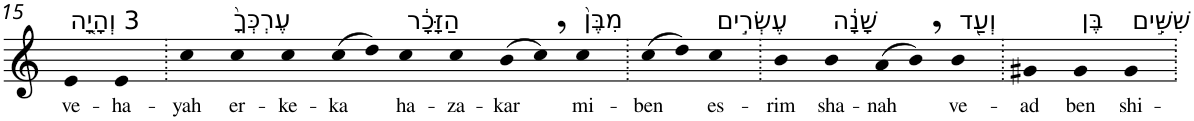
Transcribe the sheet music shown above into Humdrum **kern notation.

**kern	**text
*part1	*part1
*staff1	*staff1
*I"Piano	*
*I'Pno	*
!!LO:PB:g=z
*clefG2	*
*k[]	*
=15	=15
!LO:TX:a:t=3 וְהָיָ֤ה	!
!	!LO:LY:b
4e	ve-
!	!LO:LY:b
4e	-ha-
=16.	=16.
!	!LO:LY:b
4cc	-yah
!LO:TX:a:t=עֶרְכְּךָ֙	!
!	!LO:LY:b
4cc	er-
!	!LO:LY:b
4cc	-ke-
!	!LO:LY:b
(>8cc	-ka
8dd)	.
!LO:TX:a:t=הַזָּכָ֔ר	!
!	!LO:LY:b
4cc	ha-
!	!LO:LY:b
4cc	-za-
!	!LO:LY:b
(>8b	-kar
8cc,)	.
!LO:TX:a:t=מִבֶּן֙	!
!	!LO:LY:b
4cc	mi-
=17.	=17.
!	!LO:LY:b
(>8cc	-ben
8dd)	.
!LO:TX:a:t=עֶשְׂרִ֣ים	!
!	!LO:LY:b
4cc	es-
=18.	=18.
!	!LO:LY:b
4b	-rim
!LO:TX:a:t=שָׁנָ֔ה	!
!	!LO:LY:b
4b	sha-
!	!LO:LY:b
(>8a	-nah
8b,)	.
!LO:TX:a:t=וְעַ֖ד	!
!	!LO:LY:b
4b	ve-
=19.	=19.
!	!LO:LY:b
4g#X	-ad
!LO:TX:a:t=בֶּן	!
!	!LO:LY:b
4g#	ben
!LO:TX:a:t=שִׁשִּׁ֣ים	!
!	!LO:LY:b
4g#	shi-
=.	=.
*-	*-
